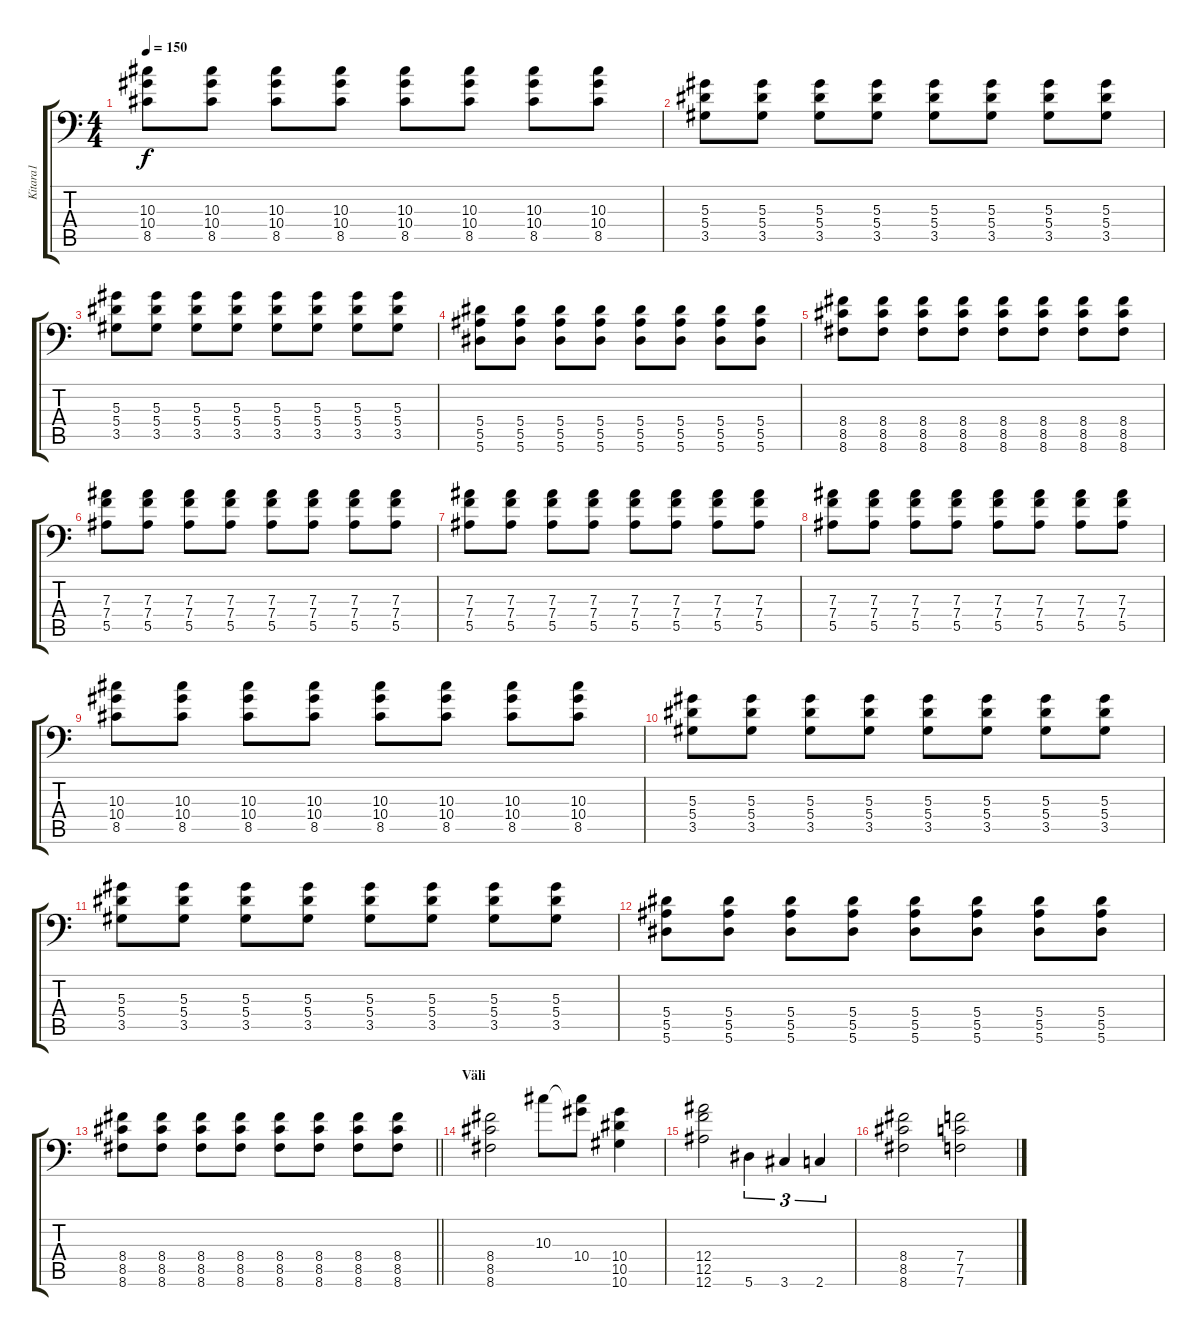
\track ("Kitara1" "Kitara1") {instrument distortionguitar}
\staff {score tabs}
\tuning (C4 G3 Eb3 Bb2 F2 Bb1) {hide}
\ts (4 4)
\tempo 150
\clef f4
\ks c
(10.3 10.4 8.5).8{dy f} (10.3 10.4 8.5).8 (10.3 10.4 8.5).8 (10.3 10.4 8.5).8 (10.3 10.4 8.5).8 (10.3 10.4 8.5).8 (10.3 10.4 8.5).8 (10.3 10.4 8.5).8 |
(5.3 5.4 3.5).8 (5.3 5.4 3.5).8 (5.3 5.4 3.5).8 (5.3 5.4 3.5).8 (5.3 5.4 3.5).8 (5.3 5.4 3.5).8 (5.3 5.4 3.5).8 (5.3 5.4 3.5).8 |
(5.3 5.4 3.5).8 (5.3 5.4 3.5).8 (5.3 5.4 3.5).8 (5.3 5.4 3.5).8 (5.3 5.4 3.5).8 (5.3 5.4 3.5).8 (5.3 5.4 3.5).8 (5.3 5.4 3.5).8 |
(5.4 5.5 5.6).8 (5.4 5.5 5.6).8 (5.4 5.5 5.6).8 (5.4 5.5 5.6).8 (5.4 5.5 5.6).8 (5.4 5.5 5.6).8 (5.4 5.5 5.6).8 (5.4 5.5 5.6).8 |
(8.4 8.5 8.6).8 (8.4 8.5 8.6).8 (8.4 8.5 8.6).8 (8.4 8.5 8.6).8 (8.4 8.5 8.6).8 (8.4 8.5 8.6).8 (8.4 8.5 8.6).8 (8.4 8.5 8.6).8 |
(7.3 7.4 5.5).8 (7.3 7.4 5.5).8 (7.3 7.4 5.5).8 (7.3 7.4 5.5).8 (7.3 7.4 5.5).8 (7.3 7.4 5.5).8 (7.3 7.4 5.5).8 (7.3 7.4 5.5).8 |
(7.3 7.4 5.5).8 (7.3 7.4 5.5).8 (7.3 7.4 5.5).8 (7.3 7.4 5.5).8 (7.3 7.4 5.5).8 (7.3 7.4 5.5).8 (7.3 7.4 5.5).8 (7.3 7.4 5.5).8 |
(7.3 7.4 5.5).8 (7.3 7.4 5.5).8 (7.3 7.4 5.5).8 (7.3 7.4 5.5).8 (7.3 7.4 5.5).8 (7.3 7.4 5.5).8 (7.3 7.4 5.5).8 (7.3 7.4 5.5).8 |
(10.3 10.4 8.5).8 (10.3 10.4 8.5).8 (10.3 10.4 8.5).8 (10.3 10.4 8.5).8 (10.3 10.4 8.5).8 (10.3 10.4 8.5).8 (10.3 10.4 8.5).8 (10.3 10.4 8.5).8 |
(5.3 5.4 3.5).8 (5.3 5.4 3.5).8 (5.3 5.4 3.5).8 (5.3 5.4 3.5).8 (5.3 5.4 3.5).8 (5.3 5.4 3.5).8 (5.3 5.4 3.5).8 (5.3 5.4 3.5).8 |
(5.3 5.4 3.5).8 (5.3 5.4 3.5).8 (5.3 5.4 3.5).8 (5.3 5.4 3.5).8 (5.3 5.4 3.5).8 (5.3 5.4 3.5).8 (5.3 5.4 3.5).8 (5.3 5.4 3.5).8 |
(5.4 5.5 5.6).8 (5.4 5.5 5.6).8 (5.4 5.5 5.6).8 (5.4 5.5 5.6).8 (5.4 5.5 5.6).8 (5.4 5.5 5.6).8 (5.4 5.5 5.6).8 (5.4 5.5 5.6).8 |
\barLineRight lightlight
(8.4 8.5 8.6).8 (8.4 8.5 8.6).8 (8.4 8.5 8.6).8 (8.4 8.5 8.6).8 (8.4 8.5 8.6).8 (8.4 8.5 8.6).8 (8.4 8.5 8.6).8 (8.4 8.5 8.6).8 |
\section ("" "Väli")
(8.4 8.5 8.6).2 10.3.8 (10.3{t} 10.4).8 (10.4 10.5 10.6).4 |
(12.4 12.5 12.6).2 5.6.4{tu (3 2)} 3.6.4{tu (3 2)} 2.6.4{tu (3 2)} |
(8.4 8.5 8.6).2 (7.4 7.5 7.6).2
